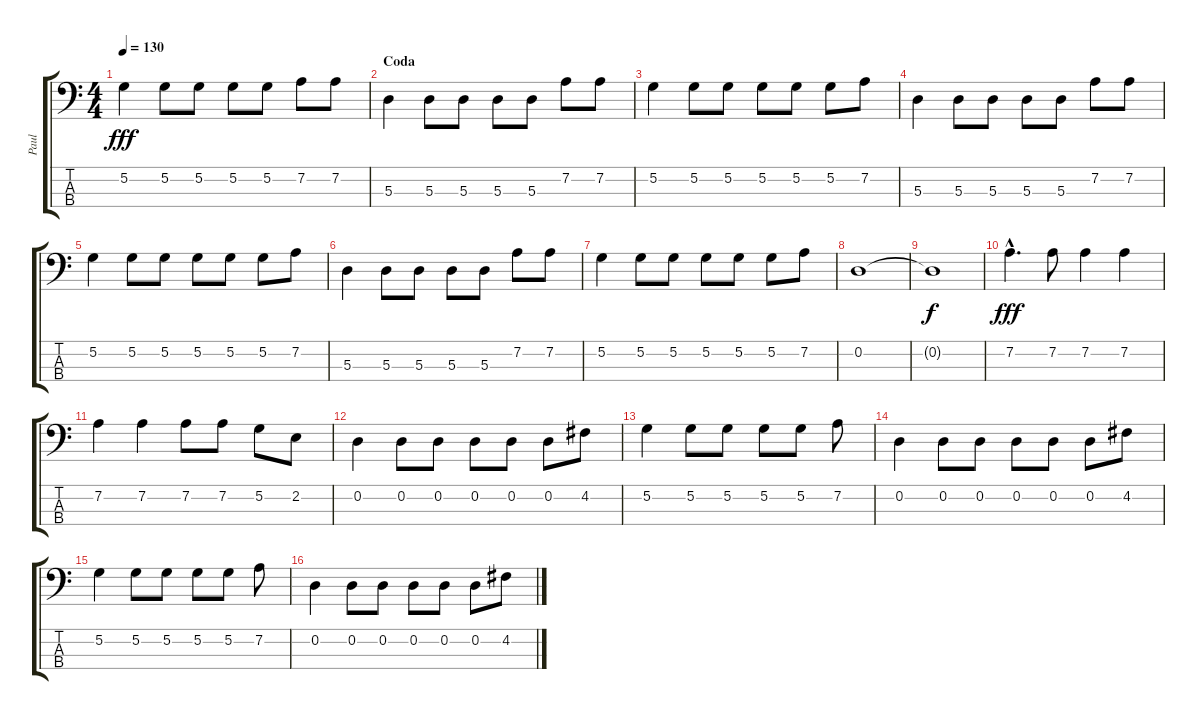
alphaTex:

\track ("Paul" "Paul") {instrument electricbasspick}
\staff {score tabs}
\tuning (G2 D2 A1 E1) {hide}
\ts (4 4)
\tempo 130
\clef f4
\ks c
5.2.4{dy fff} 5.2.8 5.2.8 5.2.8 5.2.8 7.2.8 7.2.8 |
\section ("" "Coda")
5.3.4 5.3.8 5.3.8 5.3.8 5.3.8 7.2.8 7.2.8 |
5.2.4 5.2.8 5.2.8 5.2.8 5.2.8 5.2.8 7.2.8 |
5.3.4 5.3.8 5.3.8 5.3.8 5.3.8 7.2.8 7.2.8 |
5.2.4 5.2.8 5.2.8 5.2.8 5.2.8 5.2.8 7.2.8 |
5.3.4 5.3.8 5.3.8 5.3.8 5.3.8 7.2.8 7.2.8 |
5.2.4 5.2.8 5.2.8 5.2.8 5.2.8 5.2.8 7.2.8 |
0.2.1 |
0.2{t}.1{dy f} |
7.2{hac}.4{d dy fff} 7.2.8 7.2.4 7.2.4 |
7.2.4 7.2.4 7.2.8 7.2.8 5.2.8 2.2.8 |
0.2.4 0.2.8 0.2.8 0.2.8 0.2.8 0.2.8 4.2.8 |
5.2.4 5.2.8 5.2.8 5.2.8 5.2.8 7.2.8 |
0.2.4 0.2.8 0.2.8 0.2.8 0.2.8 0.2.8 4.2.8 |
5.2.4 5.2.8 5.2.8 5.2.8 5.2.8 7.2.8 |
0.2.4 0.2.8 0.2.8 0.2.8 0.2.8 0.2.8 4.2.8
